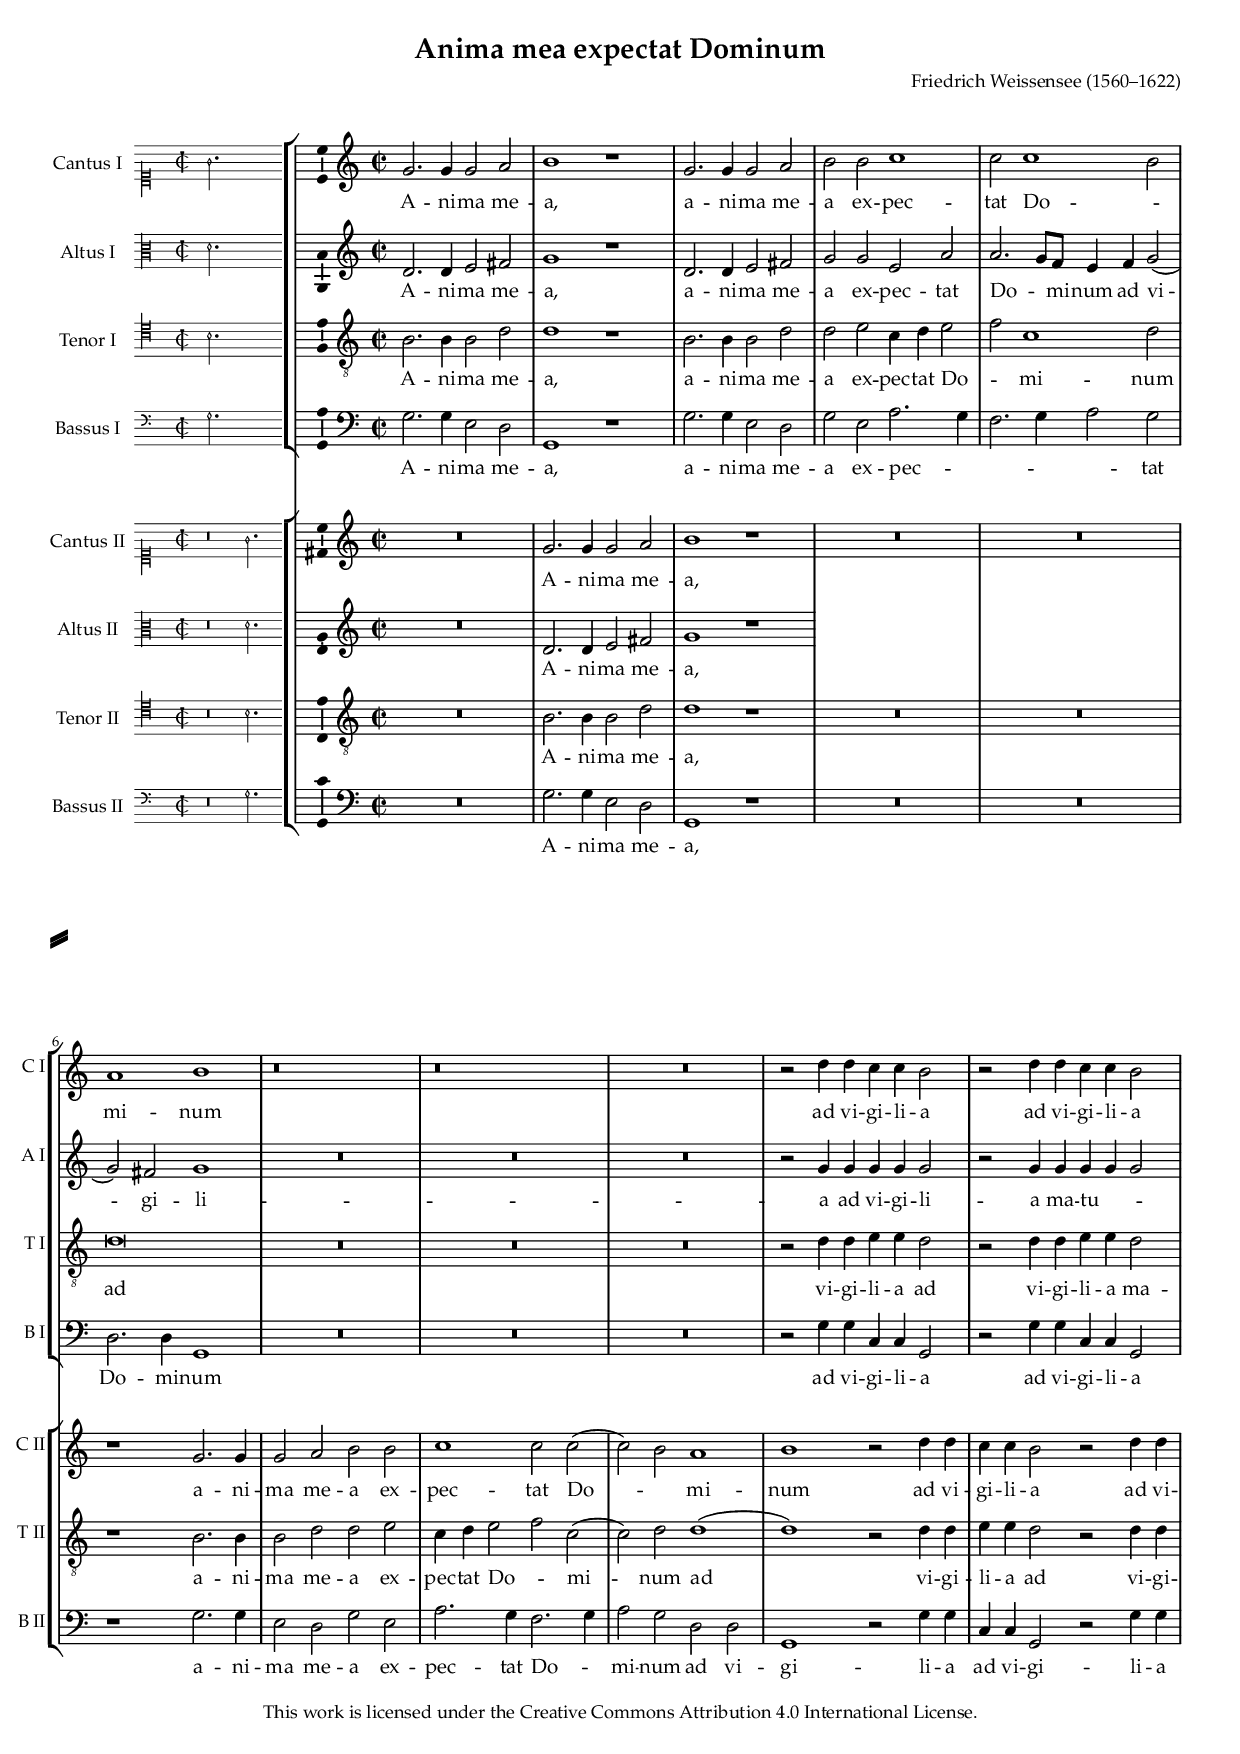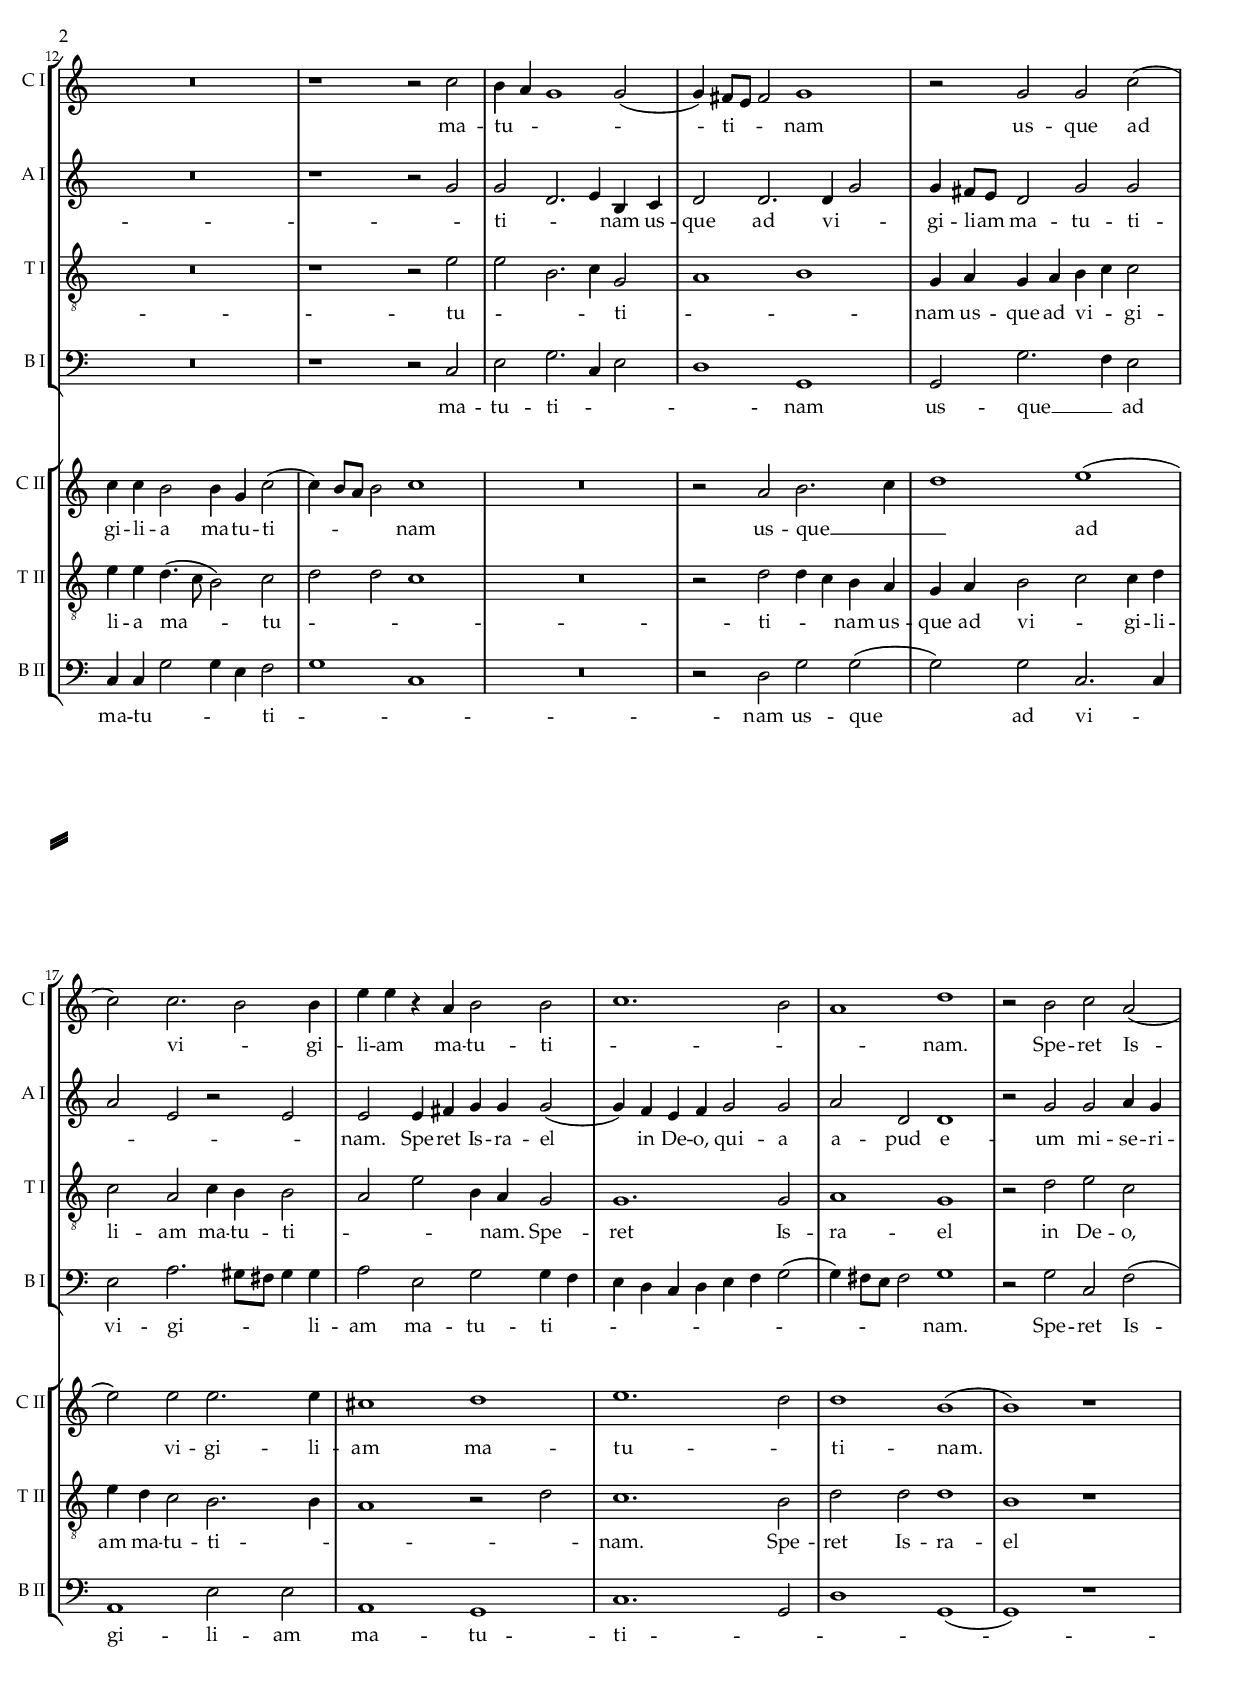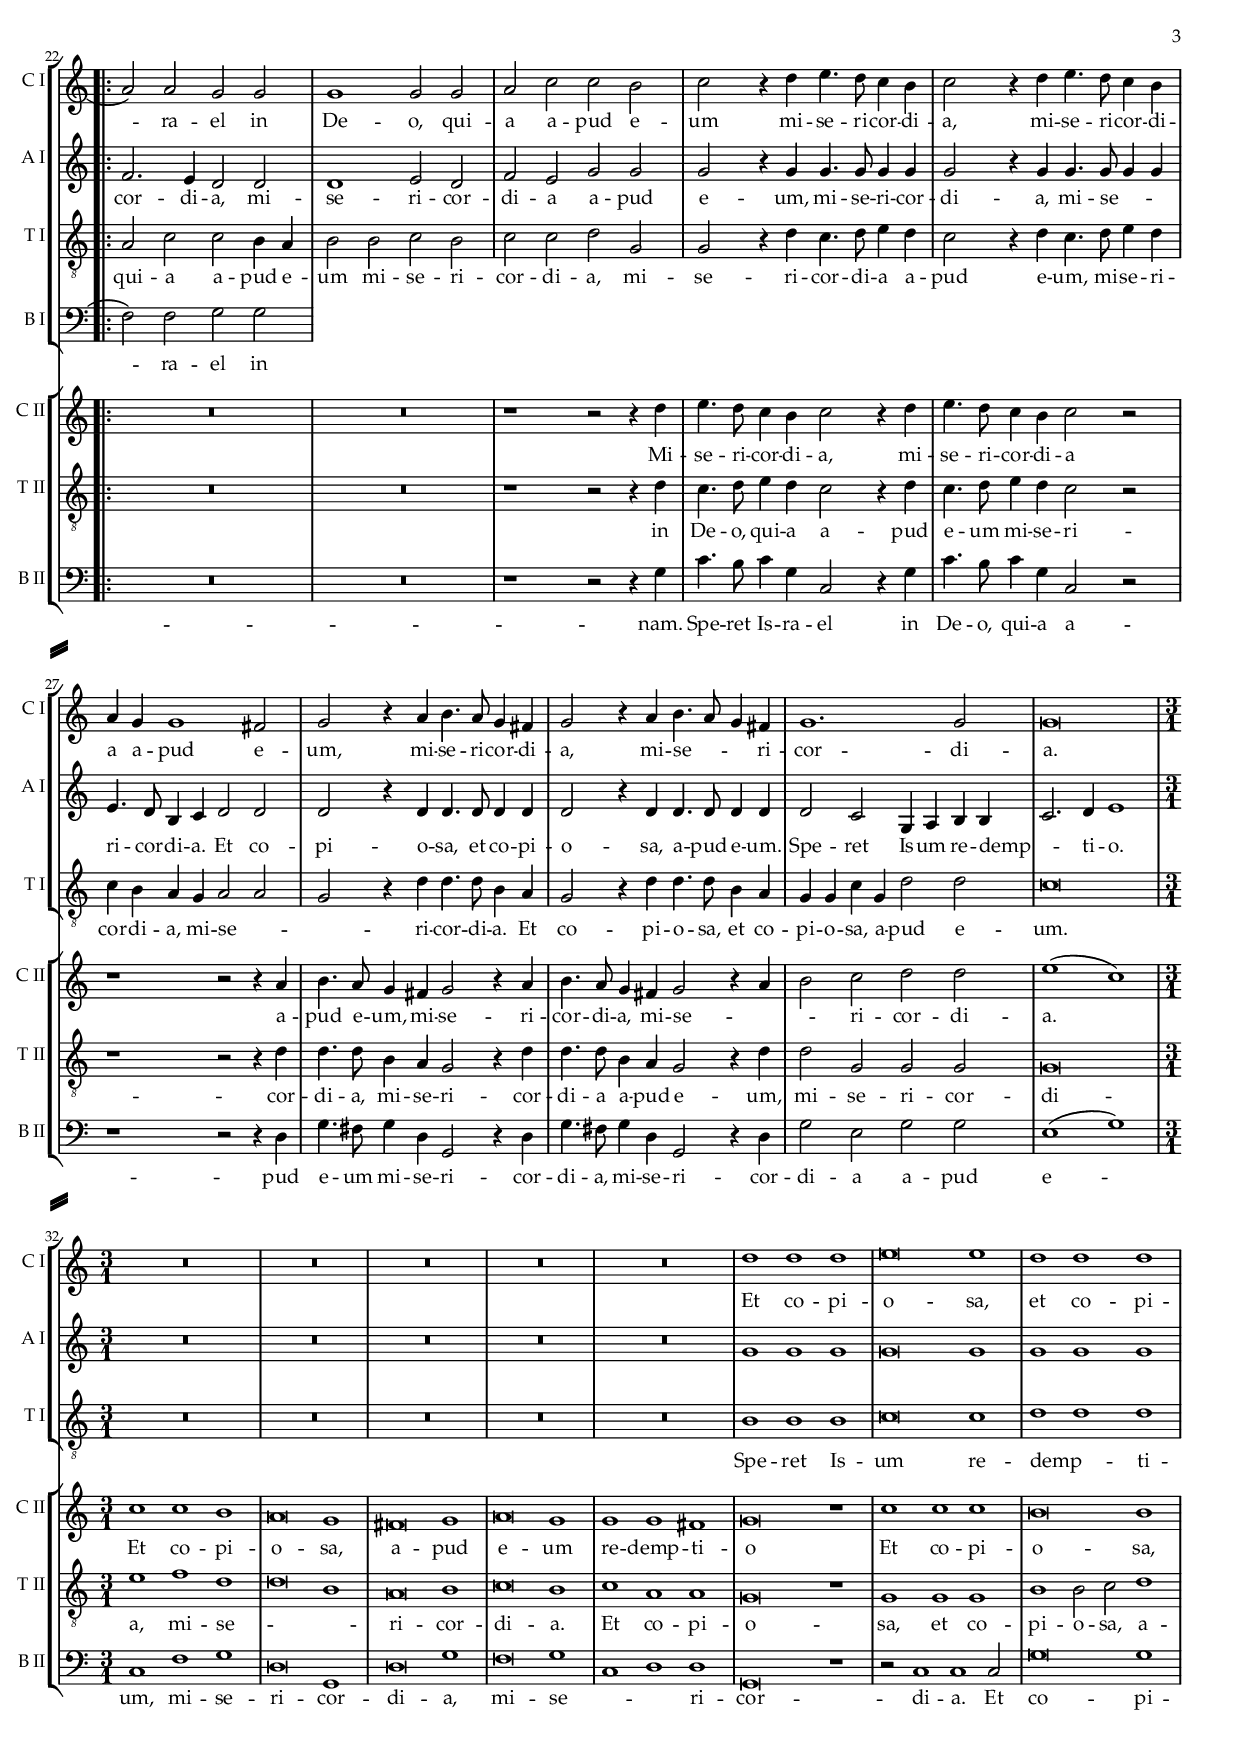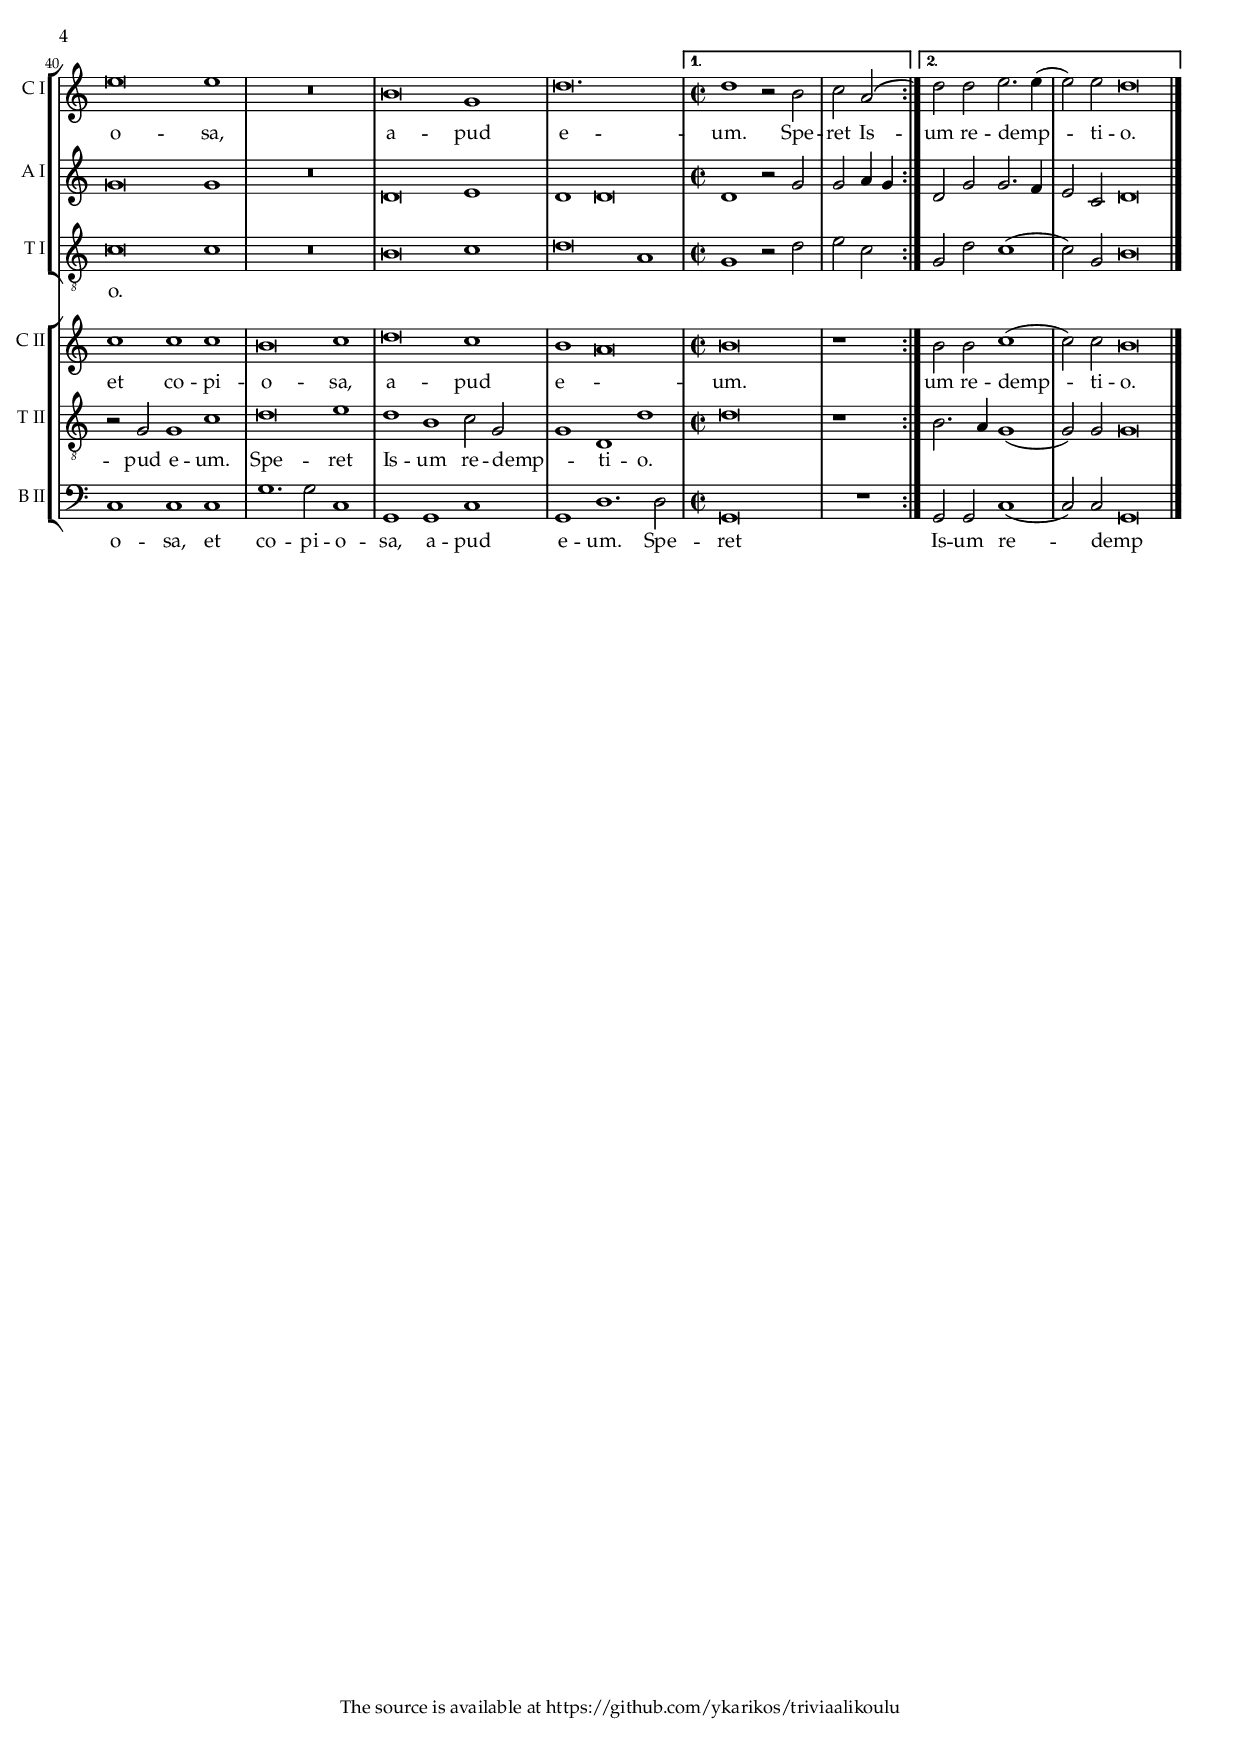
\version "2.19.49"
\include "suomi.ly"

#(set-global-staff-size 16)

global = {
%  \numericTimeSignature
  \time 2/2
	\set Timing.measureLength = #(ly:make-moment 4/2)
%  \autoBeamOff
  \key c \major
  \set Staff.midiInstrument = #"voice oohs"
}

stanzaOneLyricsChoirOne = \lyricmode {
    A -- ni -- ma me -- a,
    a -- ni -- ma me -- a ex -- pec -- tat Do -- _  mi -- num
    ad vi -- gi -- li -- a ad vi -- gi -- li -- a
    ma -- tu -- _ _ _ ti -- _ _ nam us -- que ad vi -- _ gi -- li -- am
    ma -- tu -- ti -- _ _ _ nam.
    Spe -- ret Is -- ra -- el in De -- o, qui -- a a -- pud e -- um
    mi -- se -- ri -- cor -- di -- a,
    mi -- se -- ri -- cor -- di -- a a -- pud e -- um,
    mi -- se -- ri -- cor -- di -- a,
    mi -- se -- _ _ ri -- cor -- di -- a.
    Et co -- pi -- o -- sa,
    et co -- pi -- o -- sa,
    a -- pud e -- um. Spe -- ret Is --
    um re -- demp -- _ ti -- o.
}

stanzaOneLyricsChoirOneBass = \lyricmode {
    A -- ni -- ma me -- a,
    a -- ni -- ma me -- a ex -- pec -- _ _ _ _ tat Do -- mi -- num
    ad vi -- gi -- li -- a ad vi -- gi -- li -- a
    ma -- tu -- ti -- _ _ _ nam us -- que __ _ ad vi -- gi -- _ _ _ li -- am
    ma -- tu -- ti -- _ _ _ _ _ _ _ _ _ _ _ nam.
    Spe -- ret Is -- ra -- el in De -- o, qui -- a a -- pud e -- um
    mi -- se -- ri -- cor -- di -- a,
    mi -- se -- ri -- cor -- di -- a a -- pud e -- um,
    mi -- se -- ri -- cor -- di -- a,
    mi -- se -- _ _ ri -- cor -- di -- a.
    Et co -- pi -- o -- sa,
    et co -- pi -- o -- sa,
    a -- pud e -- _ um. Spe -- ret Is --
    um re -- demp -- ti -- o.
}

stanzaOneLyricsChoirTwoSoprano = \lyricmode {
    A -- ni -- ma me -- a,
    a -- ni -- ma me -- a ex -- pec -- tat Do -- _  mi -- num
    ad vi -- gi -- li -- a ad vi -- gi -- li -- a
    ma -- tu -- ti -- _ _ _ nam us -- que __ _ _  ad vi -- gi -- li -- am
    ma -- tu -- _ ti -- nam.
    Mi -- se -- ri -- cor -- di -- a,
    mi -- se -- ri -- cor -- di -- a a -- pud e -- um,
    mi -- se -- ri -- cor -- di -- a,
    mi -- se -- _ _ ri -- cor -- di -- a.
    Et co -- pi -- o -- sa,
    a -- pud e -- um re -- demp -- ti -- o
    Et co -- pi -- o -- sa,
    et co -- pi -- o -- sa,
    a -- pud e -- _ um.
    um re -- demp -- ti -- o.
}


% First choir

SopranoOneMusic = \relative c'' {
	\set Staff.instrumentName = #"Cantus I"
	\set Staff.shortInstrumentName = "C I"

	\incipit { \clef "mensural-c1" \key c \major \time 2/2 g'2. }

	g2. g4 g2 a | h1 r | g2. g4 g2 a | h h c1 |
	c2 c1 h2 | a1 h | r\breve | r\breve | R\breve |
	r2 d4 d c c h2 | r2 d4 d c c h2 | R\breve |
% 2
	r1 r2 c | h4 a g1 g2( | g4) fis8 e fis2 g1 | r2 g g c( |
	c2) c2. h2 h4 | e e r a, h2 h | c1. h2 |
	a1 d | r2 h c a( |
	\repeat volta 2 {
		a2) a g g | g1 g2 g |
% 3
		a c c h | c r4 d4 e4. d8 c4 h | c2 r4 d4 e4. d8 c4 h |
		a g g1 fis2 | g r4 a h4. a8 g4 fis | g2 r4 a h4. a8 g4 fis |
		g1. g2 | g\breve |
		\time 3/1
		\repeat unfold 5 R\breve. |
% 4
		d'1 d d | e\breve e1 | d d d | e\breve e1 | R\breve. |
		h\breve g1 | d'\breve. |
	}
	\alternative {
		{
			\time 2/2
			\set Timing.measureLength = #(ly:make-moment 4/2)
			d1 r2 h |
			\set Timing.measureLength = #(ly:make-moment 2/2)
			c
			\shape #'((0 . -0.2) (-1 . -0.7) (-2 . -1.2) (-3 . -0.8)) PhrasingSlur
			a\( <>\) |
		}
		{
			\set Timing.measureLength = #(ly:make-moment 4/2)
			d2 d e2. e4( |
			\set Timing.measureLength = #(ly:make-moment 6/2)
			e2) e d\breve \bar "|."
		}
	}
}

AltoOneMusic = \relative c' {
	\set Staff.instrumentName = #"Altus I"
	\set Staff.shortInstrumentName = "A I"

	\incipit { \clef "mensural-c3" \key c \major \time 2/2 d'2. }

	d2. d4 e2 fis | g1 r | d2. d4 e2 fis | g g e a |
	a2. g8 f e4 f g2( | g) fis g1 | R\breve | R\breve |
	R\breve | r2 g4 g g g g2 | r2 g4 g g g g2 | R\breve |
% 2
	r1 r2 g | g d2. e4 h c | d2 d2. d4 g2 | g4 fis8 e d2 g g |
	a e r e | e e4 fis g g g2( | g4) f e f g2  g |
	a d, d1 | r2 g g a4 g |
	\repeat volta 2 {
		f2. e4 d2 d | d1 e2 d |
% 3
		f e g g | g r4 g g4. g8 g4 g | g2 r4 g g4. g8 g4 g |
		e4. d8 h4 c d2 d | d r4 d d4. d8 d4 d | d2 r4 d d4. d8 d4 d |
		d2 c g4 a h h | c2. d4 e1 |
		\time 3/1
		\repeat unfold 5 R\breve. |
% 4
		g1 g g | g\breve g1 | g g g | g\breve g1 | R\breve. |
		d\breve e1 | d d\breve |
	}
	\alternative {
		{
			\time 2/2
			\set Timing.measureLength = #(ly:make-moment 4/2)
			d1 r2 g |
			\set Timing.measureLength = #(ly:make-moment 2/2)
			g a4 g |
		}
		{
			\set Timing.measureLength = #(ly:make-moment 4/2)
			d2 g g2. f4
			\set Timing.measureLength = #(ly:make-moment 6/2)
			e2 c d\breve \bar "|."
		}
	}
}

TenoreOneMusic = \relative c' {
	\set Staff.instrumentName = #"Tenor I"
	\set Staff.shortInstrumentName = "T I"

	\incipit { \clef "mensural-c4" \key c \major \time 2/2 h2. }

	\clef "treble_8"
	h2. h4 h2 d | d1 r | h2. h4 h2 d | d e c4 d e2 |
	f c1 d2 | d\breve | R\breve | R\breve | R\breve |
	r2 d4 d e e d2 | r2 d4 d e e d2 | R\breve |
% 2
	r1 r2 e2 | e h2. c4 g2 | a1 h | g4 a g a h c c2 |
	c a c4 h h2 | a e' h4 a g2 | g1. g2 | a1 g | r2 d' e c |
	\repeat volta 2 {
		a c c h4 a | h2 h c h |
% 3
		c c d g, | g r4 d' c4. d8 e4 d | c2 r4 d c4. d8 e4 d |
		c4 h a g a2 a | g r4 d' d4. d8 h4 a | g2 r4 d' d4. d8 h4 a |
		g g c g d'2 d | c\breve |
		\time 3/1
		\repeat unfold 5 R\breve. |
% 4
		h1 h h | c\breve c1 | d d d | c\breve c1 | R\breve. |
		h\breve c1 | d\breve a1 |
	}
	\alternative {
		{
			\time 2/2
			\set Timing.measureLength = #(ly:make-moment 4/2)
			g1 r2 d'2 |
			\set Timing.measureLength = #(ly:make-moment 2/2)
			e c |
		}
		{
			\set Timing.measureLength = #(ly:make-moment 4/2)
			g2 d' c1( |
			\set Timing.measureLength = #(ly:make-moment 6/2)
			c2) g h\breve \bar "|."
		}
	}
}

BassOneMusic = \relative c' {
	\set Staff.instrumentName = #"Bassus I"
	\set Staff.shortInstrumentName = "B I"

	\incipit { \clef "mensural-f" \key c \major \time 2/2 g2. }

	\clef bass
	g2. g4 e2 d | g,1 r | g'2. g4 e2 d | g e a2. g4 |
	f2. g4 a2 g | d2. d4 g,1 | \repeat unfold 3 R\breve |
	r2 g'4 g c, c g2 | r g'4 g c, c g2 | R\breve
% 2
	r1 r2 c | e g2. c,4 e2 | d1 g, | g2 g'2. f4 e2 |
	e a2. gis8 fis gis4 gis | a2 e g g4 f | e d c d e f g2( |
	g4) fis8 e fis2 g1 | r2 g c, f( | f) f g g |
}


% Second choir

SopranoTwoMusic = \relative c'' {
	\set Staff.instrumentName = #"Cantus II"
	\set Staff.shortInstrumentName = "C II"

	\incipit {
		\clef "mensural-c1" \key c \major \time 2/2
		r\breve g'2.
	}

	R\breve | g2. g4 g2 a | h1 r | R\breve |
	R\breve | r1 g2. g4 | g2 a  h h | c1 c2 c( |c ) h2 a1 |
	h r2 d4 d | c c h2 r2 d4 d | c c h2 h4 g c2( |
% 2
	c4) h8 a h2 c1 | R\breve | r2 a h2. c4 | d1 e( |
	e2) e e2. e4 | cis1 d | e1. d2 |
	d1 h( | h) r1 |
	\repeat volta 2 {
		R\breve | R\breve |
% 3
		r1 r2 r4 d | e4. d8 c4 h c2 r4 d | e4. d8 c4 h c2 r2 |
		r1 r2 r4 a | h4. a8 g4 fis g2 r4 a | h4. a8 g4 fis g2 r4 a |
		h2 c d d | e1( c) |
		\time 3/1
		c1 c h | a\breve g1 | fis\breve g1 | a\breve g1 |
% 4
		g g fis | g\breve r1 | c c c | h\breve h1 | c c c | h\breve c1 |
		d\breve c1 | h a\breve |
	}
	\alternative {
		{
			\time 2/2
			\set Timing.measureLength = #(ly:make-moment 4/2)
			h\breve |
			\set Timing.measureLength = #(ly:make-moment 2/2)
			r1 |
		}
		{
			\set Timing.measureLength = #(ly:make-moment 4/2)
			h2 h c1( |
			\set Timing.measureLength = #(ly:make-moment 6/2)
			c2) c h\breve \bar "|."
		}
	}
}

AltoTwoMusic = \relative c' {
	\set Staff.instrumentName = #"Altus II"
	\set Staff.shortInstrumentName = "A II"

	\incipit {
		\clef "mensural-c3" \key c \major \time 2/2
		r\breve d'2.
	}

	R\breve | d2. d4 e2 fis | g1 r |

}

TenoreTwoMusic = \relative c' {
	\set Staff.instrumentName = #"Tenor II"
	\set Staff.shortInstrumentName = "T II"

	\incipit {
		\clef "mensural-c4" \key c \major \time 2/2
		r\breve h2.
	}

	\clef "treble_8"
	R\breve | h2. h4 h2 d | d1 r | R\breve |
	R\breve | r1 h2. h4 | h2 d d e | c4 d e2 f c( |
	c) d d1( | d) r2 d4 d | e e d2 r2 d4 d | e e d4.( c8 h2) c |
% 2
	d d c1 | R\breve r2 d d4 c h a | g a h2 c c4 d |
	e d c2 h2. h4 | a1 r2 d | c1. h2 | d d d1 | h r |
	\repeat volta 2 {
		R\breve | R\breve |
% 3
		r1 r2 r4 d | c4. d8 e4 d c2 r4 d | c4. d8 e4 d c2 r2 |
		r1 r2 r4 d | d4. d8 h4 a g2 r4 d' | d4. d8 h4 a g2 r4 d' |
		d2 g, g g | g\breve |
		\time 3/1
		e'1 f d | d\breve h1 | a\breve h1 | c\breve h1 |
% 4
		c a a | g\breve r1 | g g g | h h2 c d1 | r2 g,2 g1 c |
		d\breve e1 | d h c2 g | g1 d d' |
		}
		\alternative {
			{
				\time 2/2
				\set Timing.measureLength = #(ly:make-moment 4/2)
				d\breve |
				\set Timing.measureLength = #(ly:make-moment 2/2)
				r1 |
			}
			{
				\set Timing.measureLength = #(ly:make-moment 4/2)
				h2. a4 g1(
				\set Timing.measureLength = #(ly:make-moment 6/2)
				g2) g g\breve \bar "|."
			}
	}
}


BassTwoMusic = \relative c' {
	\set Staff.instrumentName = #"Bassus II"
	\set Staff.shortInstrumentName = "B II"

	\incipit {
		\clef "mensural-f" \key c \major \time 2/2
		r\breve g2.
	}

	\clef bass
	R\breve | g2. g4 e2 d | g,1 r | R\breve |
	R\breve | r1 g'2. g4 | e2 d g e | a2. g4 f2. g4 |
	a2 g d d | g,1 r2 g'4 g | c, c g2 r g'4 g |
	c, c g'2 g4 e f2 |
% 2
	g1 c, | R\breve | r2 d g g( | g) g c,2. c4 |
	a1 e'2 e | a,1 g | c1. g2 | d'1 g,( | g) r1 |
	\repeat volta 2 {
		R\breve | R\breve |
		r1 r2 r4 g' | c4. h8 c4 g c,2 r4 g' |
		c4. h8 c4 g c,2 r | r1 r2 r4 d4 | g4. fis8 g4 d g,2 r4 d'4 |
		g4. fis8 g4 d g,2 r4 d' | g2 e g g | e1( g) |
		\time 3/1
		c,1 f g | d\breve g,1 | d'\breve g1 | f\breve g1 |
% 4
		c,1 d d | g,\breve r1 | r2 c1 c c2 | g'\breve  g1 |
		c, c c | g'1. g2 c,1 | g g c | g d'1. d2 |
	}
	\alternative {
		{
			\time 2/2
			\set Timing.measureLength = #(ly:make-moment 4/2)
			g,\breve |
			\set Timing.measureLength = #(ly:make-moment 2/2)
			R1
		}
		{
		  \set Timing.measureLength = #(ly:make-moment 4/2)
			g2 g c1( |
			\set Timing.measureLength = #(ly:make-moment 6/2)
			c2) c g\breve \bar "|."
		}
	}
}


#(set-global-staff-size 16)

\header {
  title = "Anima mea expectat Dominum"
%  subtitle = ""
  composer = "Friedrich Weissensee (1560–1622)"
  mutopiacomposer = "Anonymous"
%  instrument = "Voice (SATB)"
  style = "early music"
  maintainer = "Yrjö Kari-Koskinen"
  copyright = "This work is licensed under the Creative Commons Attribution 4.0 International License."
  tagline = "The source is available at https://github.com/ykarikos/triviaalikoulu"
}

\paper {
	system-separator-markup = \slashSeparator
    #(define fonts
        (make-pango-font-tree "Palatino"
                              "Nimbus Sans"
                              "Luxi Mono"
                              (/ staff-height pt 20)))
}



\score {
<<
  \new StaffGroup = choirOneStaff <<
    \new Staff <<
      \new Voice = "Soprano" {
		\global
        \SopranoOneMusic
      }
     \new Lyrics \lyricsto "Soprano" {
       \stanzaOneLyricsChoirOne
     }
    >>
    \new Staff <<
      \new Voice = "Alto" {
        \global
        \AltoOneMusic
      }
     \new Lyrics \lyricsto "Alto" {
       \stanzaOneLyricsChoirOne
     }
    >>
    \new Staff <<
      \new Voice = "Tenore" {
        \global
        \TenoreOneMusic
      }
      \new Lyrics \lyricsto "Tenore" {
       \stanzaOneLyricsChoirOne
      }
    >>
    \new Staff <<
      \new Voice = "Bass" {
        \global
        \BassOneMusic
      }
      \new Lyrics \lyricsto "Bass" {
       \stanzaOneLyricsChoirOneBass
      }
    >>
  >>

  \new StaffGroup = choirTwoStaff <<
    \new Staff <<
      \new Voice = "SopranoTwo" {
		\global
        \SopranoTwoMusic
      }
     \new Lyrics \lyricsto "SopranoTwo" {
       \stanzaOneLyricsChoirTwoSoprano
     }
    >>
    \new Staff <<
      \new Voice = "AltoTwo" {
        \global
        \AltoTwoMusic
      }
     \new Lyrics \lyricsto "AltoTwo" {
       \stanzaOneLyricsChoirOne
     }
    >>
    \new Staff <<
      \new Voice = "TenoreTwo" {
        \global
        \TenoreTwoMusic
      }
      \new Lyrics \lyricsto "TenoreTwo" {
       \stanzaOneLyricsChoirOne
      }
    >>
    \new Staff <<
      \new Voice = "BassTwo" {
        \global
        \BassTwoMusic
      }
      \new Lyrics \lyricsto "BassTwo" {
       \stanzaOneLyricsChoirOne
      }
    >>
  >>
>>

  \layout {
    \context {
      \Staff
      \consists "Ambitus_engraver"
    }
    indent = 4\cm
    incipit-width = 2.5\cm
    \context {
     \Score
     \override VerticalAxisGroup.remove-first = ##t
    }
  }
}
